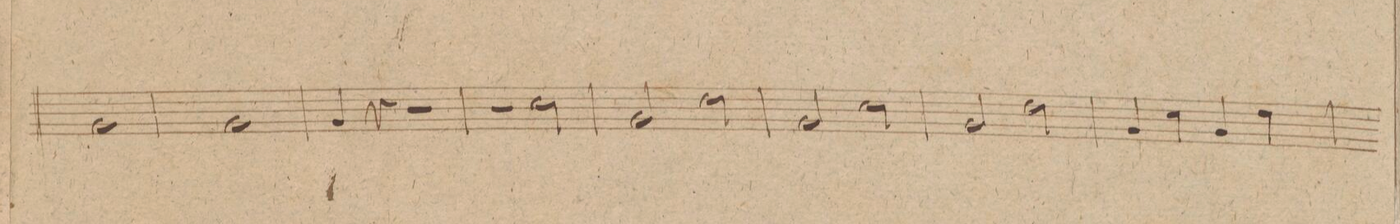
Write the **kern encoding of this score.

**kern	**dynam
*I"Corno. 2do in D	*
*clefG2	*
*k[]	*
*met(c|)	*
*M2/2	*
1g	.
=230	=230
1g	.
=231	=231
4g/	.
4r	.
2r	.
=232	=232
2r	.
2cc\	.
=233	=233
2g/	.
2dd\	.
=234	=234
2g/	.
2dd\	.
=235	=235
2g/	.
2dd\	.
=236	=236
4g/	.
4cc\	.
4g/	.
4dd\	.
=237	=237
*-	*-
